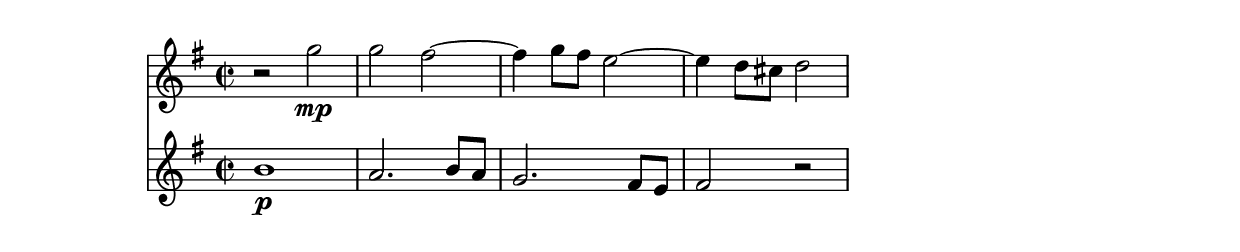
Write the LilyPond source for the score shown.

% DO NOT EDIT this file manually; it is automatically
% generated from Documentation/snippets/new
% Make any changes in Documentation/snippets/new/
% and then run scripts/auxiliar/makelsr.py
%
% This file is in the public domain.
%% Note: this file works from version 2.18.0
\version "2.18.0"

\header {

  lsrtags = "scheme-language, midi"

  texidoc = "The default MIDI instrument equalizer can be replaced by
  setting the @code{instrumentEqualizer} property in the @code{Score}
  context to a user-defined Scheme procedure that uses a MIDI instrument
  name as its argument along with a pair of fractions indicating the
  minimum and maximum volumes respectively to be applied to that
  specific instrument.

  The following example sets the minimum and maximum volumes for flute
  and clarinet respectively."

  doctitle = "Replacing default MIDI instrument equalization"
} % begin verbatim


#(define my-instrument-equalizer-alist '())

#(set! my-instrument-equalizer-alist
  (append
    '(
      ("flute" . (0.7 . 0.9))
      ("clarinet" . (0.3 . 0.6)))
    my-instrument-equalizer-alist))

#(define (my-instrument-equalizer s)
  (let ((entry (assoc s my-instrument-equalizer-alist)))
    (if entry
      (cdr entry))))

\score {
  <<
    \new Staff {
      \key g \major
      \time 2/2
      \set Score.instrumentEqualizer = #my-instrument-equalizer
      \set Staff.midiInstrument = #"flute"
      \new Voice \relative c''' {
        r2 g\mp g fis~
        4 g8 fis e2~
        4 d8 cis d2
      }
    }
    \new Staff {
      \key g \major
      \set Staff.midiInstrument = #"clarinet"
      \new Voice \relative c'' {
        b1\p a2. b8 a
        g2. fis8 e
        fis2 r
      }
    }
  >>
  \layout { }
  \midi {  }
}
